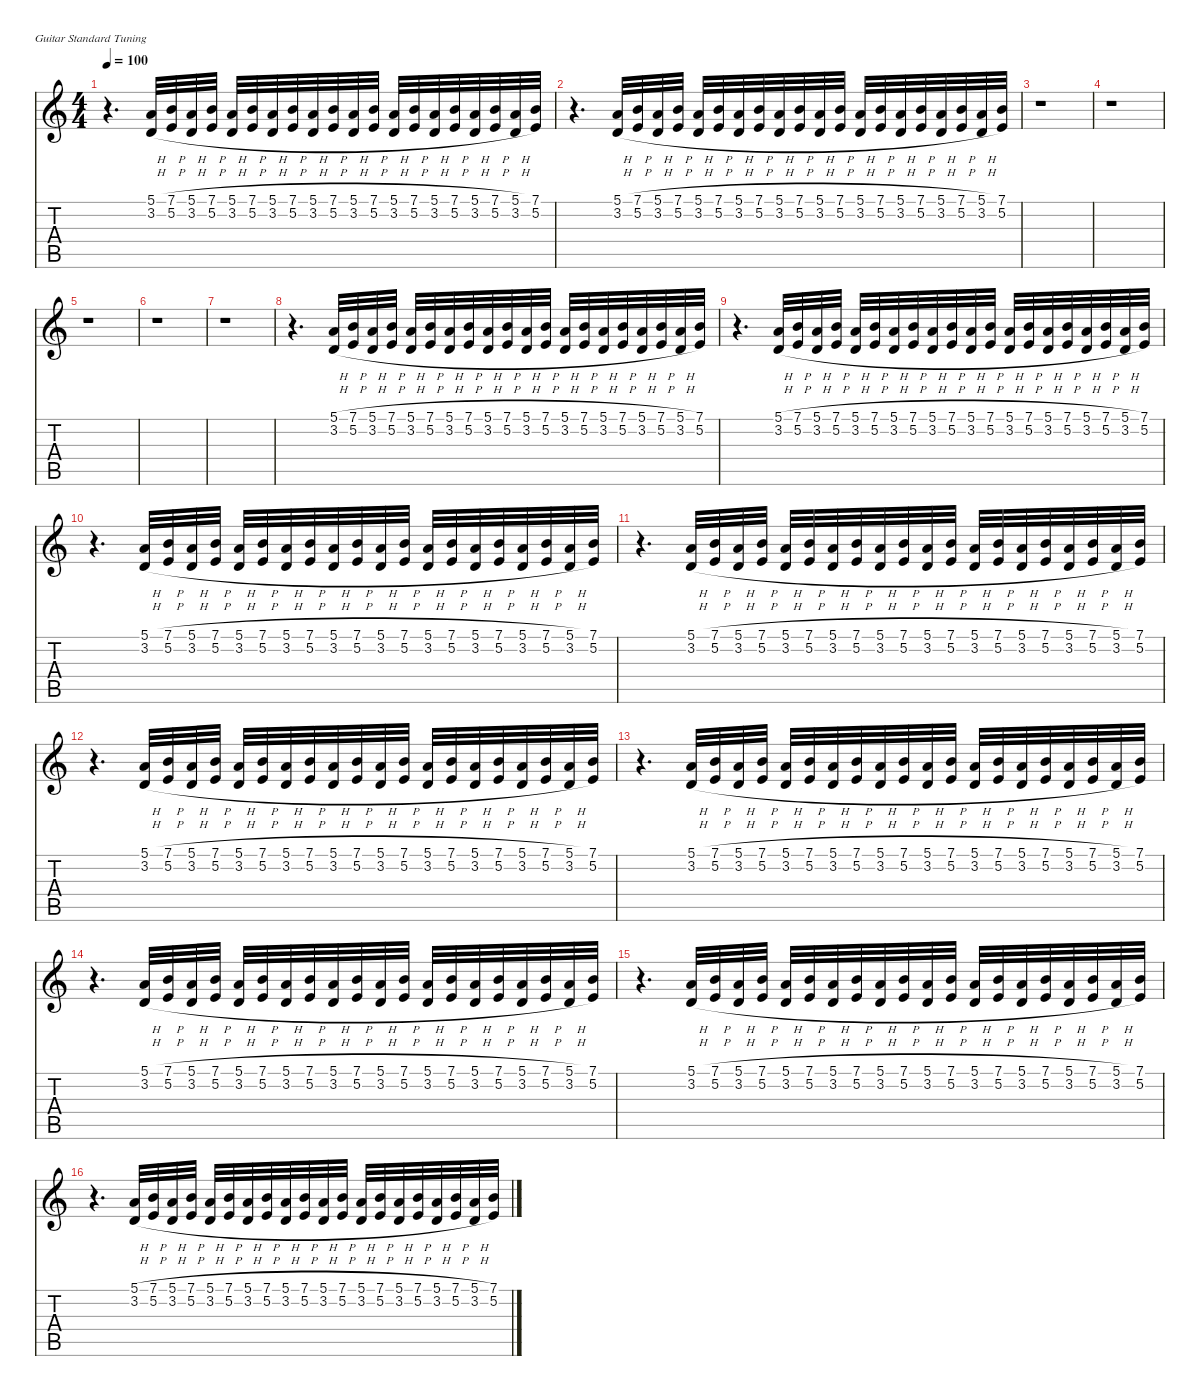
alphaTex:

\defaultSystemsLayout 4
\hideDynamics
\bracketExtendMode nobrackets
\singleTrackTrackNamePolicy hidden
\multiTrackTrackNamePolicy hidden
\firstSystemTrackNameMode fullname
\firstSystemTrackNameOrientation horizontal
\otherSystemsTrackNameOrientation horizontal
\track ("Guitar I" "vln.") {instrument violin}
\staff {score tabs}
\tuning (E4 B3 G3 D3 A2 E2)
\ts (4 4)
\tempo 100
\clef g2
\ks c
r.4{d dy pp beam Down} (5.1{h} 3.2{h}).32{beam Up} (7.1{h} 5.2{h}).32{beam Up} (5.1{h} 3.2{h}).32{beam Up} (7.1{h} 5.2{h}).32{beam Up} (5.1{h} 3.2{h}).32{beam Up} (7.1{h} 5.2{h}).32{beam Up} (5.1{h} 3.2{h}).32{beam Up} (7.1{h} 5.2{h}).32{beam Up} (5.1{h} 3.2{h}).32{beam Up} (7.1{h} 5.2{h}).32{beam Up} (5.1{h} 3.2{h}).32{beam Up} (7.1{h} 5.2{h}).32{beam Up} (5.1{h} 3.2{h}).32{beam Up} (7.1{h} 5.2{h}).32{beam Up} (5.1{h} 3.2{h}).32{beam Up} (7.1{h} 5.2{h}).32{beam Up} (5.1{h} 3.2{h}).32{beam Up} (7.1{h} 5.2{h}).32{beam Up} (5.1{h} 3.2{h}).32{beam Up} (7.1 5.2).32{beam Up} |
r.4{d beam Down} (5.1{h} 3.2{h}).32{beam Up} (7.1{h} 5.2{h}).32{beam Up} (5.1{h} 3.2{h}).32{beam Up} (7.1{h} 5.2{h}).32{beam Up} (5.1{h} 3.2{h}).32{beam Up} (7.1{h} 5.2{h}).32{beam Up} (5.1{h} 3.2{h}).32{beam Up} (7.1{h} 5.2{h}).32{beam Up} (5.1{h} 3.2{h}).32{beam Up} (7.1{h} 5.2{h}).32{beam Up} (5.1{h} 3.2{h}).32{beam Up} (7.1{h} 5.2{h}).32{beam Up} (5.1{h} 3.2{h}).32{beam Up} (7.1{h} 5.2{h}).32{beam Up} (5.1{h} 3.2{h}).32{beam Up} (7.1{h} 5.2{h}).32{beam Up} (5.1{h} 3.2{h}).32{beam Up} (7.1{h} 5.2{h}).32{beam Up} (5.1{h} 3.2{h}).32{beam Up} (7.1 5.2).32{beam Up} |
r.1{beam Down} |
r.1{beam Down} |
r.1{beam Down} |
r.1{beam Down} |
r.1{beam Down} |
r.4{d beam Down} (5.1{h} 3.2{h}).32{beam Up} (7.1{h} 5.2{h}).32{beam Up} (5.1{h} 3.2{h}).32{beam Up} (7.1{h} 5.2{h}).32{beam Up} (5.1{h} 3.2{h}).32{beam Up} (7.1{h} 5.2{h}).32{beam Up} (5.1{h} 3.2{h}).32{beam Up} (7.1{h} 5.2{h}).32{beam Up} (5.1{h} 3.2{h}).32{beam Up} (7.1{h} 5.2{h}).32{beam Up} (5.1{h} 3.2{h}).32{beam Up} (7.1{h} 5.2{h}).32{beam Up} (5.1{h} 3.2{h}).32{beam Up} (7.1{h} 5.2{h}).32{beam Up} (5.1{h} 3.2{h}).32{beam Up} (7.1{h} 5.2{h}).32{beam Up} (5.1{h} 3.2{h}).32{beam Up} (7.1{h} 5.2{h}).32{beam Up} (5.1{h} 3.2{h}).32{beam Up} (7.1 5.2).32{beam Up} |
r.4{d beam Down} (5.1{h} 3.2{h}).32{beam Up} (7.1{h} 5.2{h}).32{beam Up} (5.1{h} 3.2{h}).32{beam Up} (7.1{h} 5.2{h}).32{beam Up} (5.1{h} 3.2{h}).32{beam Up} (7.1{h} 5.2{h}).32{beam Up} (5.1{h} 3.2{h}).32{beam Up} (7.1{h} 5.2{h}).32{beam Up} (5.1{h} 3.2{h}).32{beam Up} (7.1{h} 5.2{h}).32{beam Up} (5.1{h} 3.2{h}).32{beam Up} (7.1{h} 5.2{h}).32{beam Up} (5.1{h} 3.2{h}).32{beam Up} (7.1{h} 5.2{h}).32{beam Up} (5.1{h} 3.2{h}).32{beam Up} (7.1{h} 5.2{h}).32{beam Up} (5.1{h} 3.2{h}).32{beam Up} (7.1{h} 5.2{h}).32{beam Up} (5.1{h} 3.2{h}).32{beam Up} (7.1 5.2).32{beam Up} |
r.4{d beam Down} (5.1{h} 3.2{h}).32{beam Up} (7.1{h} 5.2{h}).32{beam Up} (5.1{h} 3.2{h}).32{beam Up} (7.1{h} 5.2{h}).32{beam Up} (5.1{h} 3.2{h}).32{beam Up} (7.1{h} 5.2{h}).32{beam Up} (5.1{h} 3.2{h}).32{beam Up} (7.1{h} 5.2{h}).32{beam Up} (5.1{h} 3.2{h}).32{beam Up} (7.1{h} 5.2{h}).32{beam Up} (5.1{h} 3.2{h}).32{beam Up} (7.1{h} 5.2{h}).32{beam Up} (5.1{h} 3.2{h}).32{beam Up} (7.1{h} 5.2{h}).32{beam Up} (5.1{h} 3.2{h}).32{beam Up} (7.1{h} 5.2{h}).32{beam Up} (5.1{h} 3.2{h}).32{beam Up} (7.1{h} 5.2{h}).32{beam Up} (5.1{h} 3.2{h}).32{beam Up} (7.1 5.2).32{beam Up} |
r.4{d beam Down} (5.1{h} 3.2{h}).32{beam Up} (7.1{h} 5.2{h}).32{beam Up} (5.1{h} 3.2{h}).32{beam Up} (7.1{h} 5.2{h}).32{beam Up} (5.1{h} 3.2{h}).32{beam Up} (7.1{h} 5.2{h}).32{beam Up} (5.1{h} 3.2{h}).32{beam Up} (7.1{h} 5.2{h}).32{beam Up} (5.1{h} 3.2{h}).32{beam Up} (7.1{h} 5.2{h}).32{beam Up} (5.1{h} 3.2{h}).32{beam Up} (7.1{h} 5.2{h}).32{beam Up} (5.1{h} 3.2{h}).32{beam Up} (7.1{h} 5.2{h}).32{beam Up} (5.1{h} 3.2{h}).32{beam Up} (7.1{h} 5.2{h}).32{beam Up} (5.1{h} 3.2{h}).32{beam Up} (7.1{h} 5.2{h}).32{beam Up} (5.1{h} 3.2{h}).32{beam Up} (7.1 5.2).32{beam Up} |
r.4{d beam Down} (5.1{h} 3.2{h}).32{beam Up} (7.1{h} 5.2{h}).32{beam Up} (5.1{h} 3.2{h}).32{beam Up} (7.1{h} 5.2{h}).32{beam Up} (5.1{h} 3.2{h}).32{beam Up} (7.1{h} 5.2{h}).32{beam Up} (5.1{h} 3.2{h}).32{beam Up} (7.1{h} 5.2{h}).32{beam Up} (5.1{h} 3.2{h}).32{beam Up} (7.1{h} 5.2{h}).32{beam Up} (5.1{h} 3.2{h}).32{beam Up} (7.1{h} 5.2{h}).32{beam Up} (5.1{h} 3.2{h}).32{beam Up} (7.1{h} 5.2{h}).32{beam Up} (5.1{h} 3.2{h}).32{beam Up} (7.1{h} 5.2{h}).32{beam Up} (5.1{h} 3.2{h}).32{beam Up} (7.1{h} 5.2{h}).32{beam Up} (5.1{h} 3.2{h}).32{beam Up} (7.1 5.2).32{beam Up} |
r.4{d beam Down} (5.1{h} 3.2{h}).32{beam Up} (7.1{h} 5.2{h}).32{beam Up} (5.1{h} 3.2{h}).32{beam Up} (7.1{h} 5.2{h}).32{beam Up} (5.1{h} 3.2{h}).32{beam Up} (7.1{h} 5.2{h}).32{beam Up} (5.1{h} 3.2{h}).32{beam Up} (7.1{h} 5.2{h}).32{beam Up} (5.1{h} 3.2{h}).32{beam Up} (7.1{h} 5.2{h}).32{beam Up} (5.1{h} 3.2{h}).32{beam Up} (7.1{h} 5.2{h}).32{beam Up} (5.1{h} 3.2{h}).32{beam Up} (7.1{h} 5.2{h}).32{beam Up} (5.1{h} 3.2{h}).32{beam Up} (7.1{h} 5.2{h}).32{beam Up} (5.1{h} 3.2{h}).32{beam Up} (7.1{h} 5.2{h}).32{beam Up} (5.1{h} 3.2{h}).32{beam Up} (7.1 5.2).32{beam Up} |
r.4{d beam Down} (5.1{h} 3.2{h}).32{beam Up} (7.1{h} 5.2{h}).32{beam Up} (5.1{h} 3.2{h}).32{beam Up} (7.1{h} 5.2{h}).32{beam Up} (5.1{h} 3.2{h}).32{beam Up} (7.1{h} 5.2{h}).32{beam Up} (5.1{h} 3.2{h}).32{beam Up} (7.1{h} 5.2{h}).32{beam Up} (5.1{h} 3.2{h}).32{beam Up} (7.1{h} 5.2{h}).32{beam Up} (5.1{h} 3.2{h}).32{beam Up} (7.1{h} 5.2{h}).32{beam Up} (5.1{h} 3.2{h}).32{beam Up} (7.1{h} 5.2{h}).32{beam Up} (5.1{h} 3.2{h}).32{beam Up} (7.1{h} 5.2{h}).32{beam Up} (5.1{h} 3.2{h}).32{beam Up} (7.1{h} 5.2{h}).32{beam Up} (5.1{h} 3.2{h}).32{beam Up} (7.1 5.2).32{beam Up} |
r.4{d beam Down} (5.1{h} 3.2{h}).32{beam Up} (7.1{h} 5.2{h}).32{beam Up} (5.1{h} 3.2{h}).32{beam Up} (7.1{h} 5.2{h}).32{beam Up} (5.1{h} 3.2{h}).32{beam Up} (7.1{h} 5.2{h}).32{beam Up} (5.1{h} 3.2{h}).32{beam Up} (7.1{h} 5.2{h}).32{beam Up} (5.1{h} 3.2{h}).32{beam Up} (7.1{h} 5.2{h}).32{beam Up} (5.1{h} 3.2{h}).32{beam Up} (7.1{h} 5.2{h}).32{beam Up} (5.1{h} 3.2{h}).32{beam Up} (7.1{h} 5.2{h}).32{beam Up} (5.1{h} 3.2{h}).32{beam Up} (7.1{h} 5.2{h}).32{beam Up} (5.1{h} 3.2{h}).32{beam Up} (7.1{h} 5.2{h}).32{beam Up} (5.1{h} 3.2{h}).32{beam Up} (7.1 5.2).32{beam Up} |
r.4{d beam Down} (5.1{h} 3.2{h}).32{beam Up} (7.1{h} 5.2{h}).32{beam Up} (5.1{h} 3.2{h}).32{beam Up} (7.1{h} 5.2{h}).32{beam Up} (5.1{h} 3.2{h}).32{beam Up} (7.1{h} 5.2{h}).32{beam Up} (5.1{h} 3.2{h}).32{beam Up} (7.1{h} 5.2{h}).32{beam Up} (5.1{h} 3.2{h}).32{beam Up} (7.1{h} 5.2{h}).32{beam Up} (5.1{h} 3.2{h}).32{beam Up} (7.1{h} 5.2{h}).32{beam Up} (5.1{h} 3.2{h}).32{beam Up} (7.1{h} 5.2{h}).32{beam Up} (5.1{h} 3.2{h}).32{beam Up} (7.1{h} 5.2{h}).32{beam Up} (5.1{h} 3.2{h}).32{beam Up} (7.1{h} 5.2{h}).32{beam Up} (5.1{h} 3.2{h}).32{beam Up} (7.1 5.2).32{beam Up}
